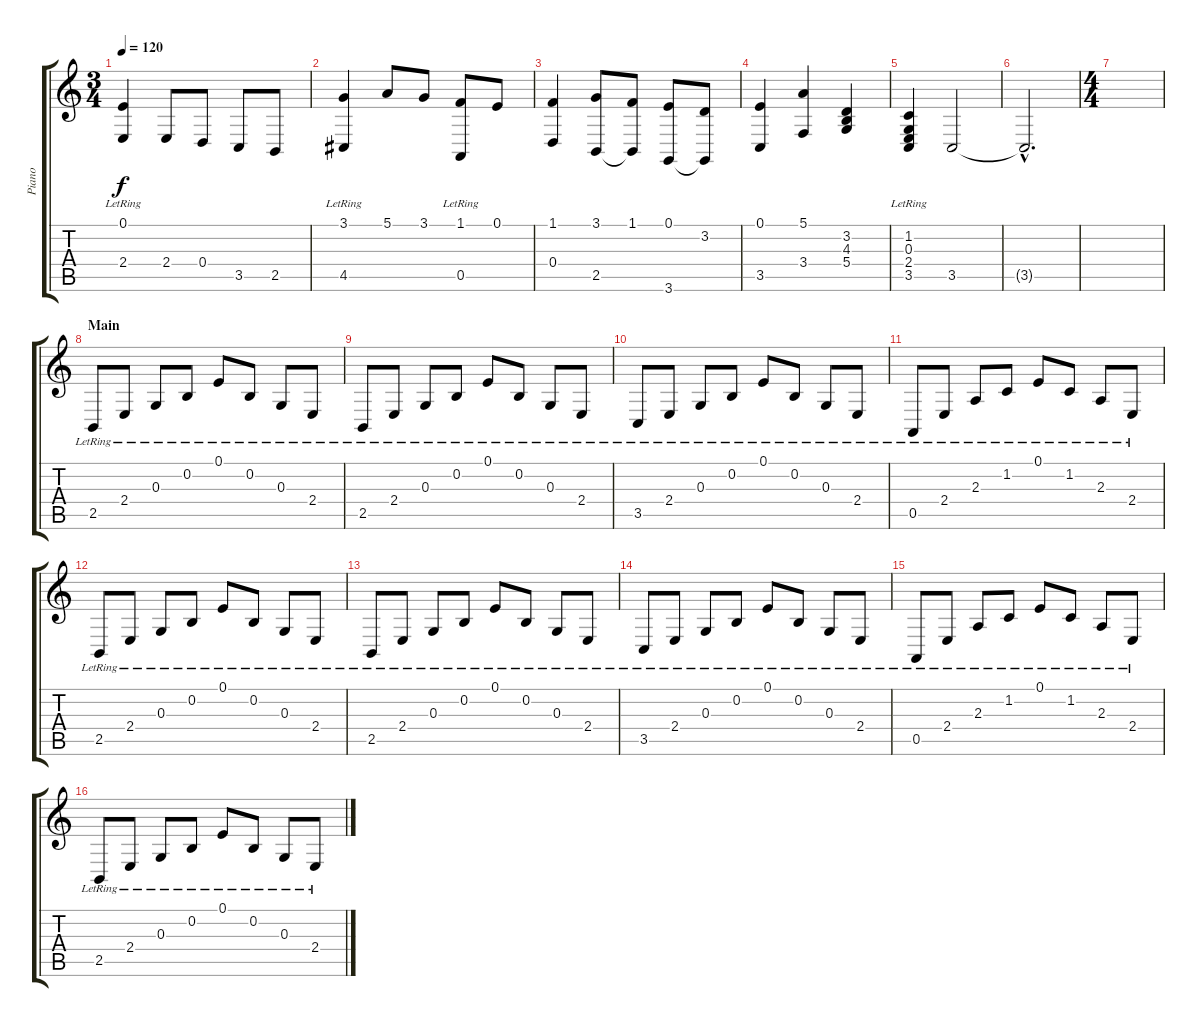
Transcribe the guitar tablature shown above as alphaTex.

\track ("Piano" "Piano") {instrument acousticgrandpiano}
\staff {score tabs}
\tuning (E4 B3 G3 D3 A2 E2) {hide}
\ts (3 4)
\tempo 120
\clef g2
\ks c
(0.1{lr} 2.4).4{dy f} 2.4.8 0.4.8 3.5.8 2.5.8 |
(3.1 4.5{lr}).4 5.1.8 3.1.8 (1.1 0.5{lr}).8 0.1.8 |
(1.1 0.4).4 (3.1 2.5).8 (1.1 2.5{t}).8 (0.1 3.6).8 (3.2 3.6{t}).8 |
(0.1 3.5).4 (5.1 3.4).4 (3.2 4.3 5.4).4 |
(1.2{lr} 0.3{lr} 2.4{lr} 3.5).4 3.5.2 |
3.5{hac t}.2{d} |
\ts (4 4)
|
\section ("" "Main")
2.5{lr}.8 2.4{lr}.8 0.3{lr}.8 0.2{lr}.8 0.1{lr}.8 0.2{lr}.8 0.3{lr}.8 2.4{lr}.8 |
2.5{lr}.8 2.4{lr}.8 0.3{lr}.8 0.2{lr}.8 0.1{lr}.8 0.2{lr}.8 0.3{lr}.8 2.4{lr}.8 |
3.5{lr}.8 2.4{lr}.8 0.3{lr}.8 0.2{lr}.8 0.1{lr}.8 0.2{lr}.8 0.3{lr}.8 2.4{lr}.8 |
0.5{lr}.8 2.4{lr}.8 2.3{lr}.8 1.2{lr}.8 0.1{lr}.8 1.2{lr}.8 2.3{lr}.8 2.4{lr}.8 |
2.5{lr}.8 2.4{lr}.8 0.3{lr}.8 0.2{lr}.8 0.1{lr}.8 0.2{lr}.8 0.3{lr}.8 2.4{lr}.8 |
2.5{lr}.8 2.4{lr}.8 0.3{lr}.8 0.2{lr}.8 0.1{lr}.8 0.2{lr}.8 0.3{lr}.8 2.4{lr}.8 |
3.5{lr}.8 2.4{lr}.8 0.3{lr}.8 0.2{lr}.8 0.1{lr}.8 0.2{lr}.8 0.3{lr}.8 2.4{lr}.8 |
0.5{lr}.8 2.4{lr}.8 2.3{lr}.8 1.2{lr}.8 0.1{lr}.8 1.2{lr}.8 2.3{lr}.8 2.4{lr}.8 |
2.5{lr}.8 2.4{lr}.8 0.3{lr}.8 0.2{lr}.8 0.1{lr}.8 0.2{lr}.8 0.3{lr}.8 2.4{lr}.8
